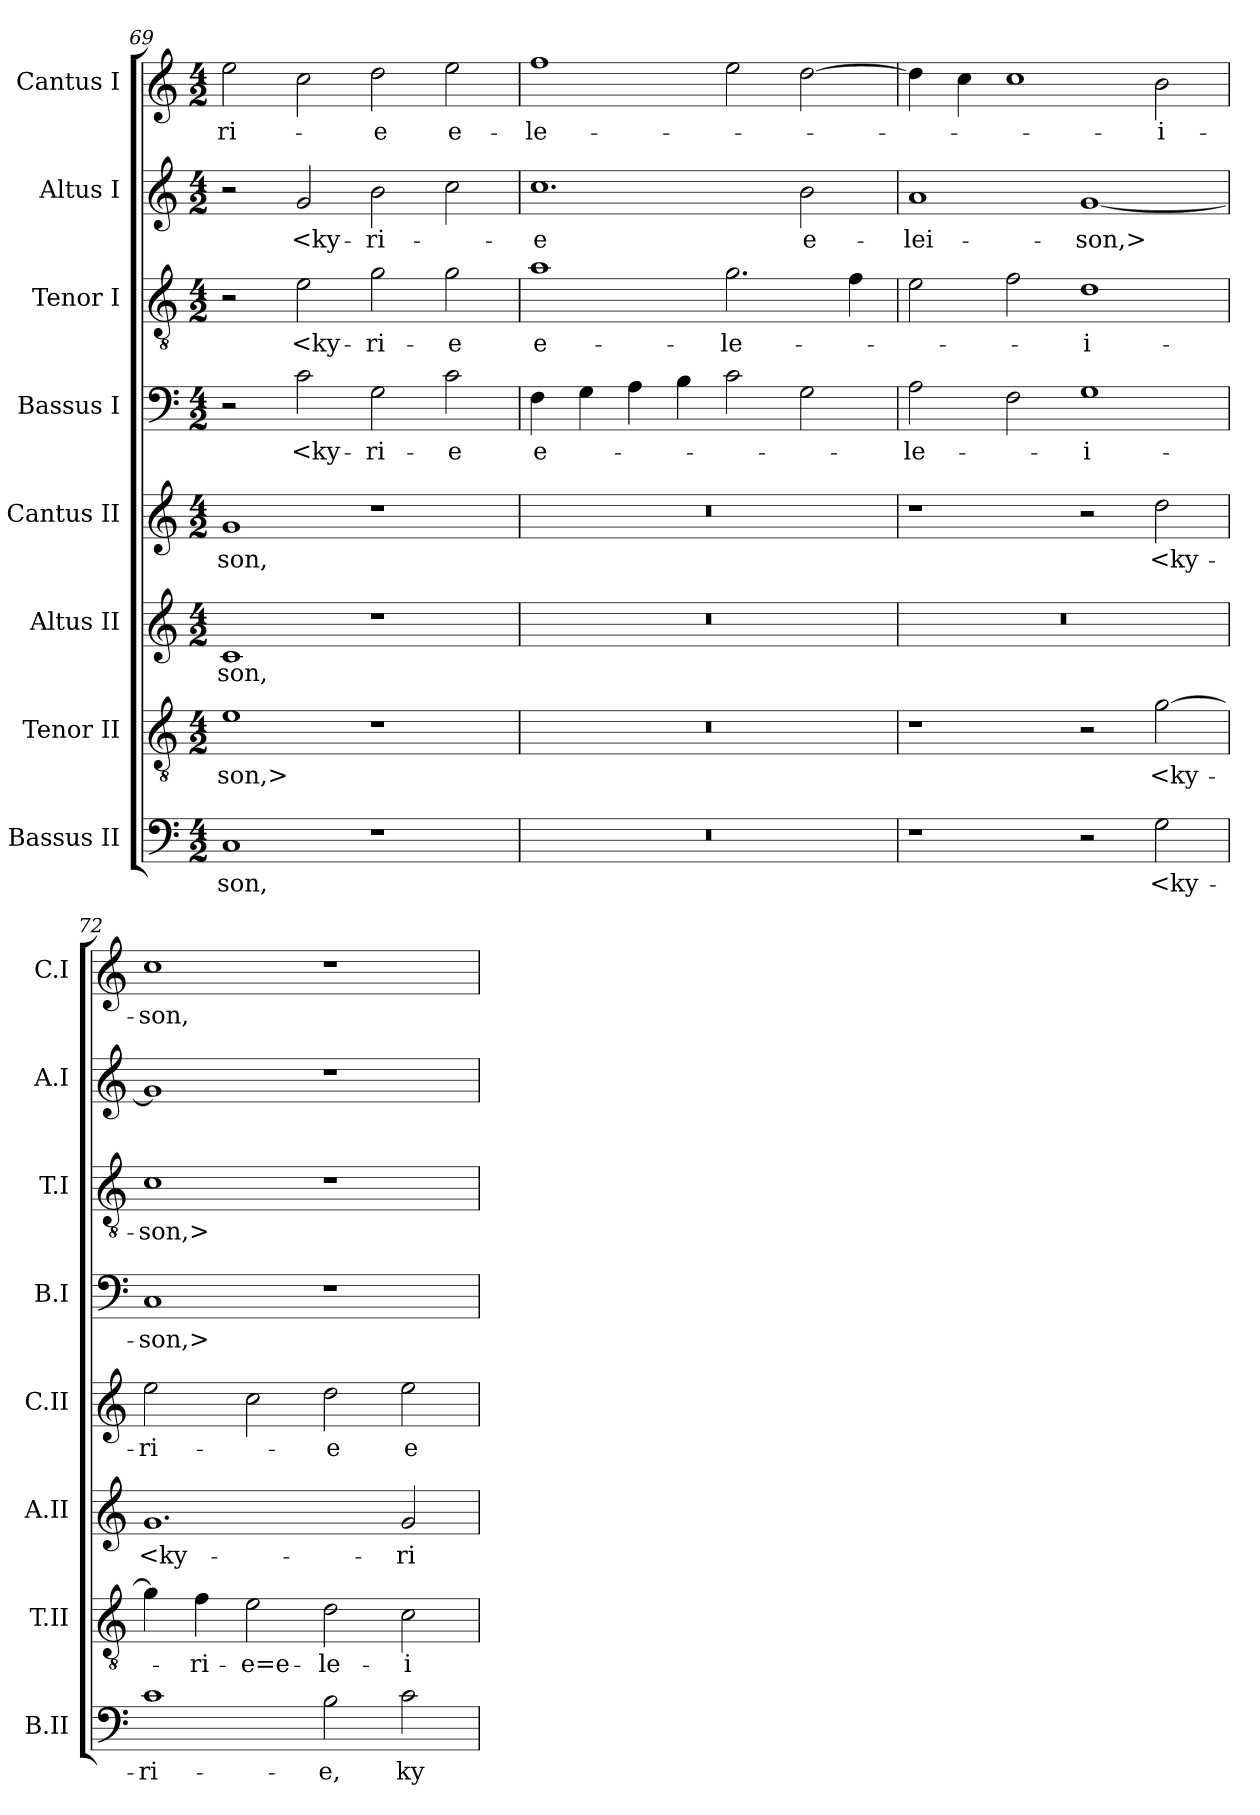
**kern	**text	**kern	**text	**kern	**text	**kern	**text	**kern	**text	**kern	**text	**kern	**text	**kern	**text
*part8	*part8	*part7	*part7	*part6	*part6	*part5	*part5	*part4	*part4	*part3	*part3	*part2	*part2	*part1	*part1
*staff8	*staff8	*staff7	*staff7	*staff6	*staff6	*staff5	*staff5	*staff4	*staff4	*staff3	*staff3	*staff2	*staff2	*staff1	*staff1
*I"Bassus II	*	*I"Tenor II	*	*I"Altus II	*	*I"Cantus II	*	*I"Bassus I	*	*I"Tenor I	*	*I"Altus I	*	*I"Cantus I	*
*I'B.II	*	*I'T.II	*	*I'A.II	*	*I'C.II	*	*I'B.I	*	*I'T.I	*	*I'A.I	*	*I'C.I	*
*clefF4	*	*clefGv2	*	*clefG2	*	*clefG2	*	*clefF4	*	*clefGv2	*	*clefG2	*	*clefG2	*
*	*	*ITrd7c12	*	*	*	*	*	*	*	*ITrd7c12	*	*	*	*	*
*k[]	*	*k[]	*	*k[]	*	*k[]	*	*k[]	*	*k[]	*	*k[]	*	*k[]	*
*C:	*	*C:	*	*C:	*	*C:	*	*C:	*	*C:	*	*C:	*	*C:	*
*M4/2	*	*M4/2	*	*M4/2	*	*M4/2	*	*M4/2	*	*M4/2	*	*M4/2	*	*M4/2	*
=69	=69	=69	=69	=69	=69	=69	=69	=69	=69	=69	=69	=69	=69	=69	=69
1C/	-son,	1E\	-son,>	1c/	-son,	1g/	-son,	2r	.	2r	.	2r	.	2ee\	-ri-
.	.	.	.	.	.	.	.	2c\	<ky-	2E\	<ky-	2g/	<ky-	2cc\	.
1r	.	1r	.	1r	.	1r	.	2G\	-ri-	2G\	-ri-	2b\	-ri-	2dd\	-e
.	.	.	.	.	.	.	.	2c\	-e	2G\	-e	2cc\	.	2ee\	e-
=70	=70	=70	=70	=70	=70	=70	=70	=70	=70	=70	=70	=70	=70	=70	=70
0r	.	0r	.	0r	.	0r	.	4F\	e-	1A\	e-	1.cc\	-e	1ff\	-le-
.	.	.	.	.	.	.	.	4G\	.	.	.	.	.	.	.
.	.	.	.	.	.	.	.	4A\	.	.	.	.	.	.	.
.	.	.	.	.	.	.	.	4B\	.	.	.	.	.	.	.
.	.	.	.	.	.	.	.	2c\	.	2.G\	-le-	.	.	2ee\	.
.	.	.	.	.	.	.	.	2G\	.	.	.	2b\	e-	[2dd\	.
.	.	.	.	.	.	.	.	.	.	4F\	.	.	.	.	.
=71	=71	=71	=71	=71	=71	=71	=71	=71	=71	=71	=71	=71	=71	=71	=71
1r	.	1r	.	0r	.	1r	.	2A\	-le-	2E\	.	1a/	-lei-	4dd\]	.
.	.	.	.	.	.	.	.	.	.	.	.	.	.	4cc\	.
.	.	.	.	.	.	.	.	2F\	.	2F\	.	.	.	1cc\	.
2r	.	2r	.	.	.	2r	.	1G\	-i-	1D\	-i-	[1g/	-son,>	.	.
2G\	<ky-	[2G\	<ky-	.	.	2dd\	<ky-	.	.	.	.	.	.	2b\	-i-
=72	=72	=72	=72	=72	=72	=72	=72	=72	=72	=72	=72	=72	=72	=72	=72
1c\	-ri-	4G\]	.	1.g/	<ky-	2ee\	-ri-	1C/	-son,>	1C\	-son,>	1g/]	.	1cc\	-son,
.	.	4F\	-ri-	.	.	.	.	.	.	.	.	.	.	.	.
.	.	2E\	-e=e-	.	.	2cc\	.	.	.	.	.	.	.	.	.
2B\	-e,	2D\	-le-	.	.	2dd\	-e	1r	.	1r	.	1r	.	1r	.
2c\	ky-	2C\	-i-	2g/	-ri-	2ee\	e-	.	.	.	.	.	.	.	.
=	=	=	=	=	=	=	=	=	=	=	=	=	=	=	=
*-	*-	*-	*-	*-	*-	*-	*-	*-	*-	*-	*-	*-	*-	*-	*-
